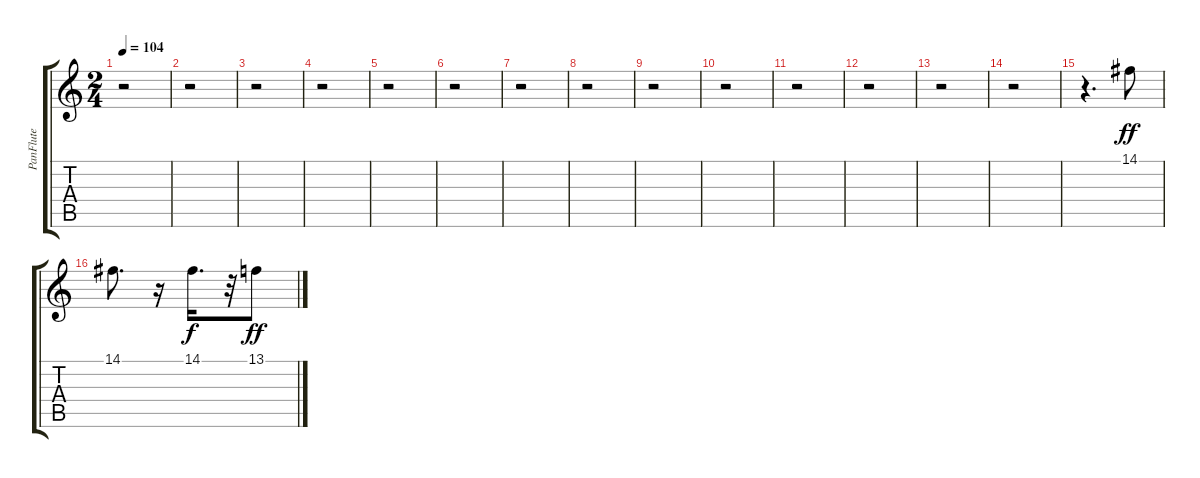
\track ("PanFlute" "PanFlute") {instrument clarinet}
\staff {score tabs}
\tuning (E4 B3 G3 D3 A2 E2) {hide}
\ts (2 4)
\tempo 104
\clef g2
\ks c
r.2{dy f} |
r.2 |
r.2 |
r.2 |
r.2 |
r.2 |
r.2 |
r.2 |
r.2 |
r.2 |
r.2 |
r.2 |
r.2 |
r.2 |
r.4{d} 14.1.8{dy ff} |
14.1.8{d} r.16 14.1.16{d dy f} r.32 13.1.8{dy ff}
